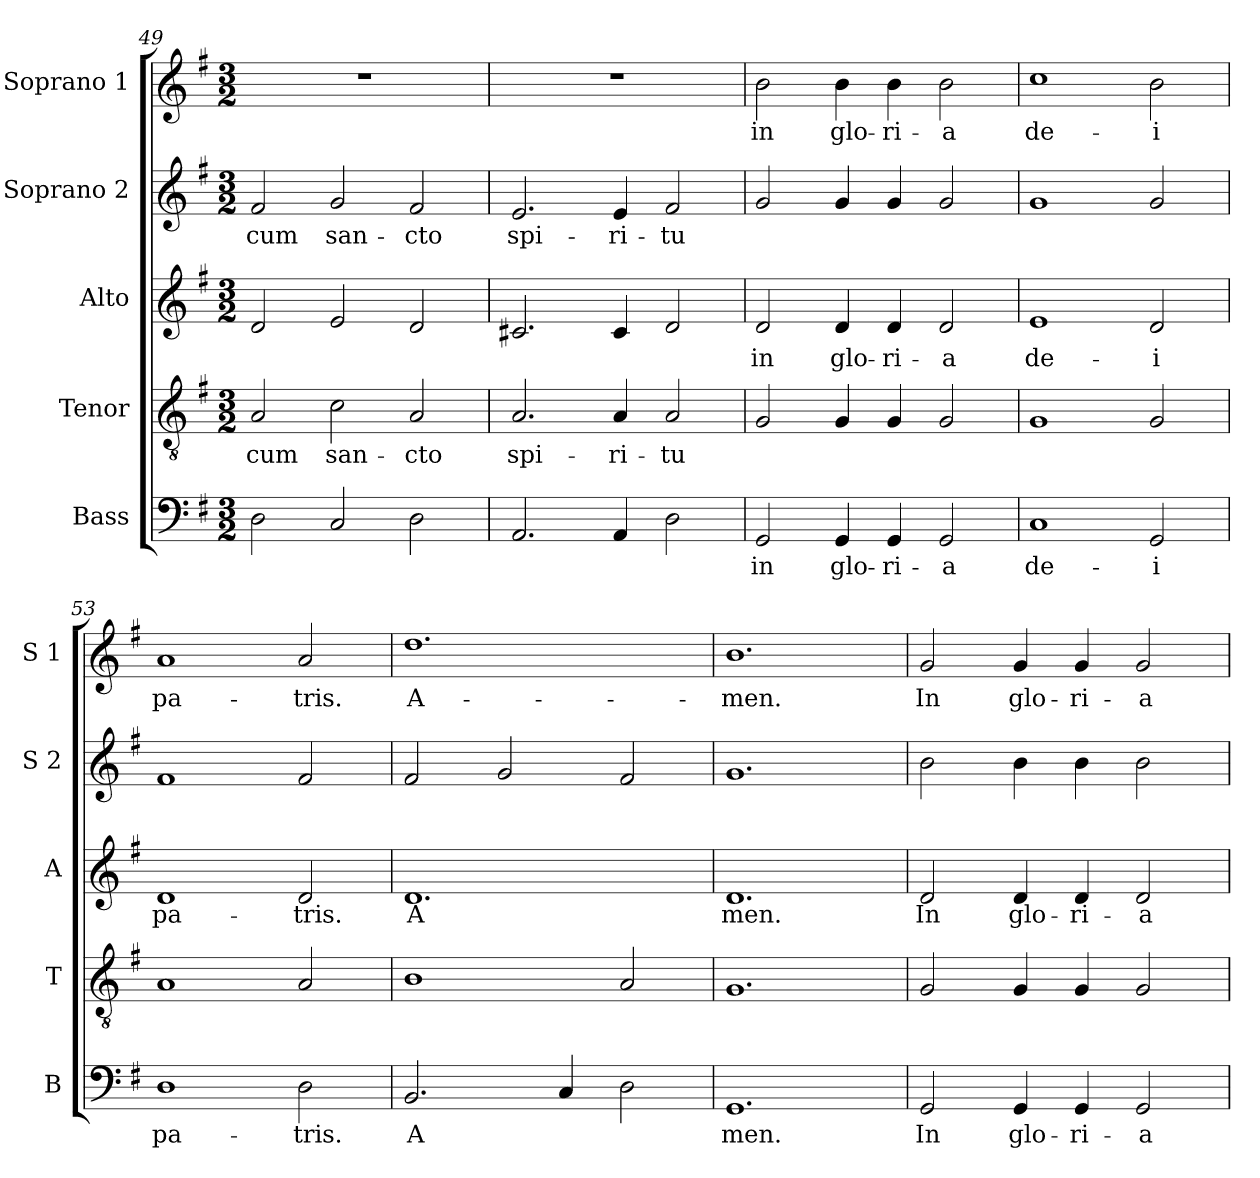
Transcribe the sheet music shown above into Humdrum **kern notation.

**kern	**text	**kern	**text	**kern	**text	**kern	**text	**kern	**text
*part5	*part5	*part4	*part4	*part3	*part3	*part2	*part2	*part1	*part1
*staff5	*staff5	*staff4	*staff4	*staff3	*staff3	*staff2	*staff2	*staff1	*staff1
*I"Bass	*	*I"Tenor	*	*I"Alto	*	*I"Soprano 2	*	*I"Soprano 1	*
*I'B	*	*I'T	*	*I'A	*	*I'S 2	*	*I'S 1	*
*clefF4	*	*clefGv2	*	*clefG2	*	*clefG2	*	*clefG2	*
*k[f#]	*	*k[f#]	*	*k[f#]	*	*k[f#]	*	*k[f#]	*
*G:	*	*G:	*	*G:	*	*G:	*	*G:	*
*M3/2	*	*M3/2	*	*M3/2	*	*M3/2	*	*M3/2	*
=49	=49	=49	=49	=49	=49	=49	=49	=49	=49
!	!LO:LY:b:cj	!	!LO:LY:b:cj	!	!LO:LY:b:cj	!	!LO:LY:b:cj	!	!
2D\	.	2A/	-cum	2d/	.	2f#/	-cum	1.r	.
!	!LO:LY:b:cj	!	!LO:LY:b:cj	!	!LO:LY:b:cj	!	!LO:LY:b:cj	!	!
2C/	.	2c\	san-	2e/	.	2g/	san-	.	.
!	!LO:LY:b:cj	!	!LO:LY:b:cj	!	!LO:LY:b:cj	!	!LO:LY:b:cj	!	!
2D\	.	2A/	-cto	2d/	.	2f#/	-cto	.	.
=50	=50	=50	=50	=50	=50	=50	=50	=50	=50
!	!LO:LY:b:cj	!	!LO:LY:b:cj	!	!LO:LY:b:cj	!	!LO:LY:b:cj	!	!
2.AA/	.	2.A/	spi-	2.c#X/	.	2.e/	spi-	1.r	.
!	!LO:LY:b:cj	!	!LO:LY:b:cj	!	!LO:LY:b:cj	!	!LO:LY:b:cj	!	!
4AA/	.	4A/	-ri-	4c#/	.	4e/	-ri-	.	.
!	!LO:LY:b:cj	!	!LO:LY:b:cj	!	!LO:LY:b:cj	!	!LO:LY:b:cj	!	!
2D\	.	2A/	-tu	2d/	.	2f#/	-tu	.	.
=51	=51	=51	=51	=51	=51	=51	=51	=51	=51
!	!LO:LY:b:cj	!	!LO:LY:b:cj	!	!LO:LY:b:cj	!	!LO:LY:b:cj	!	!LO:LY:b:cj
2GG/	in	2G/	.	2d/	in	2g/	.	2b\	in
!	!LO:LY:b:cj	!	!LO:LY:b:cj	!	!LO:LY:b:cj	!	!LO:LY:b:cj	!	!LO:LY:b:cj
4GG/	glo-	4G/	.	4d/	glo-	4g/	.	4b\	glo-
!	!LO:LY:b:cj	!	!LO:LY:b:cj	!	!LO:LY:b:cj	!	!LO:LY:b:cj	!	!LO:LY:b:cj
4GG/	-ri-	4G/	.	4d/	-ri-	4g/	.	4b\	-ri-
!	!LO:LY:b:cj	!	!LO:LY:b:cj	!	!LO:LY:b:cj	!	!LO:LY:b:cj	!	!LO:LY:b:cj
2GG/	-a	2G/	.	2d/	-a	2g/	.	2b\	-a
=52	=52	=52	=52	=52	=52	=52	=52	=52	=52
!	!LO:LY:b:cj	!	!LO:LY:b:cj	!	!LO:LY:b:cj	!	!LO:LY:b:cj	!	!LO:LY:b:cj
1C	de-	1G	.	1e	de-	1g	.	1cc	de-
!	!LO:LY:b:cj	!	!LO:LY:b:cj	!	!LO:LY:b:cj	!	!LO:LY:b:cj	!	!LO:LY:b:cj
2GG/	-i	2G/	.	2d/	-i	2g/	.	2b\	-i
!!LO:PB:g=z
=53	=53	=53	=53	=53	=53	=53	=53	=53	=53
!	!LO:LY:b:cj	!	!LO:LY:b:cj	!	!LO:LY:b:cj	!	!LO:LY:b:cj	!	!LO:LY:b:cj
1D	pa-	1A	.	1d	pa-	1f#	.	1a	pa-
!	!LO:LY:b:cj	!	!LO:LY:b:cj	!	!LO:LY:b:cj	!	!LO:LY:b:cj	!	!LO:LY:b:cj
2D\	-tris.	2A/	.	2d/	-tris.	2f#/	.	2a/	-tris.
=54	=54	=54	=54	=54	=54	=54	=54	=54	=54
!	!LO:LY:b:cj	!	!LO:LY:b:cj	!	!LO:LY:b:cj	!	!LO:LY:b:cj	!	!LO:LY:b:cj
2.BB/	A-	1B	.	1.d	A	2f#/	.	1.dd	A-
!	!	!	!	!	!	!	!LO:LY:b:cj	!	!
.	.	.	.	.	.	2g/	.	.	.
!	!LO:LY:b:cj	!	!	!	!	!	!	!	!
4C/	--	.	.	.	.	.	.	.	.
!	!LO:LY:b:cj	!	!LO:LY:b:cj	!	!	!	!LO:LY:b:cj	!	!
2D\	--	2A/	.	.	.	2f#/	.	.	.
=55	=55	=55	=55	=55	=55	=55	=55	=55	=55
!	!LO:LY:b:cj	!	!LO:LY:b:cj	!	!LO:LY:b:cj	!	!LO:LY:b:cj	!	!LO:LY:b:cj
1.GG	-men.	1.G	.	1.d	men.	1.g	.	1.b	-men.
=56	=56	=56	=56	=56	=56	=56	=56	=56	=56
!	!LO:LY:b:cj	!	!LO:LY:b:cj	!	!LO:LY:b:cj	!	!LO:LY:b:cj	!	!LO:LY:b:cj
2GG/	In	2G/	.	2d/	In	2b\	.	2g/	In
!	!LO:LY:b:cj	!	!LO:LY:b:cj	!	!LO:LY:b:cj	!	!LO:LY:b:cj	!	!LO:LY:b:cj
4GG/	glo-	4G/	.	4d/	glo-	4b\	.	4g/	glo-
!	!LO:LY:b:cj	!	!LO:LY:b:cj	!	!LO:LY:b:cj	!	!LO:LY:b:cj	!	!LO:LY:b:cj
4GG/	-ri-	4G/	.	4d/	-ri-	4b\	.	4g/	-ri-
!	!LO:LY:b:cj	!	!LO:LY:b:cj	!	!LO:LY:b:cj	!	!LO:LY:b:cj	!	!LO:LY:b:cj
2GG/	-a	2G/	.	2d/	-a	2b\	.	2g/	-a
=	=	=	=	=	=	=	=	=	=
*-	*-	*-	*-	*-	*-	*-	*-	*-	*-
